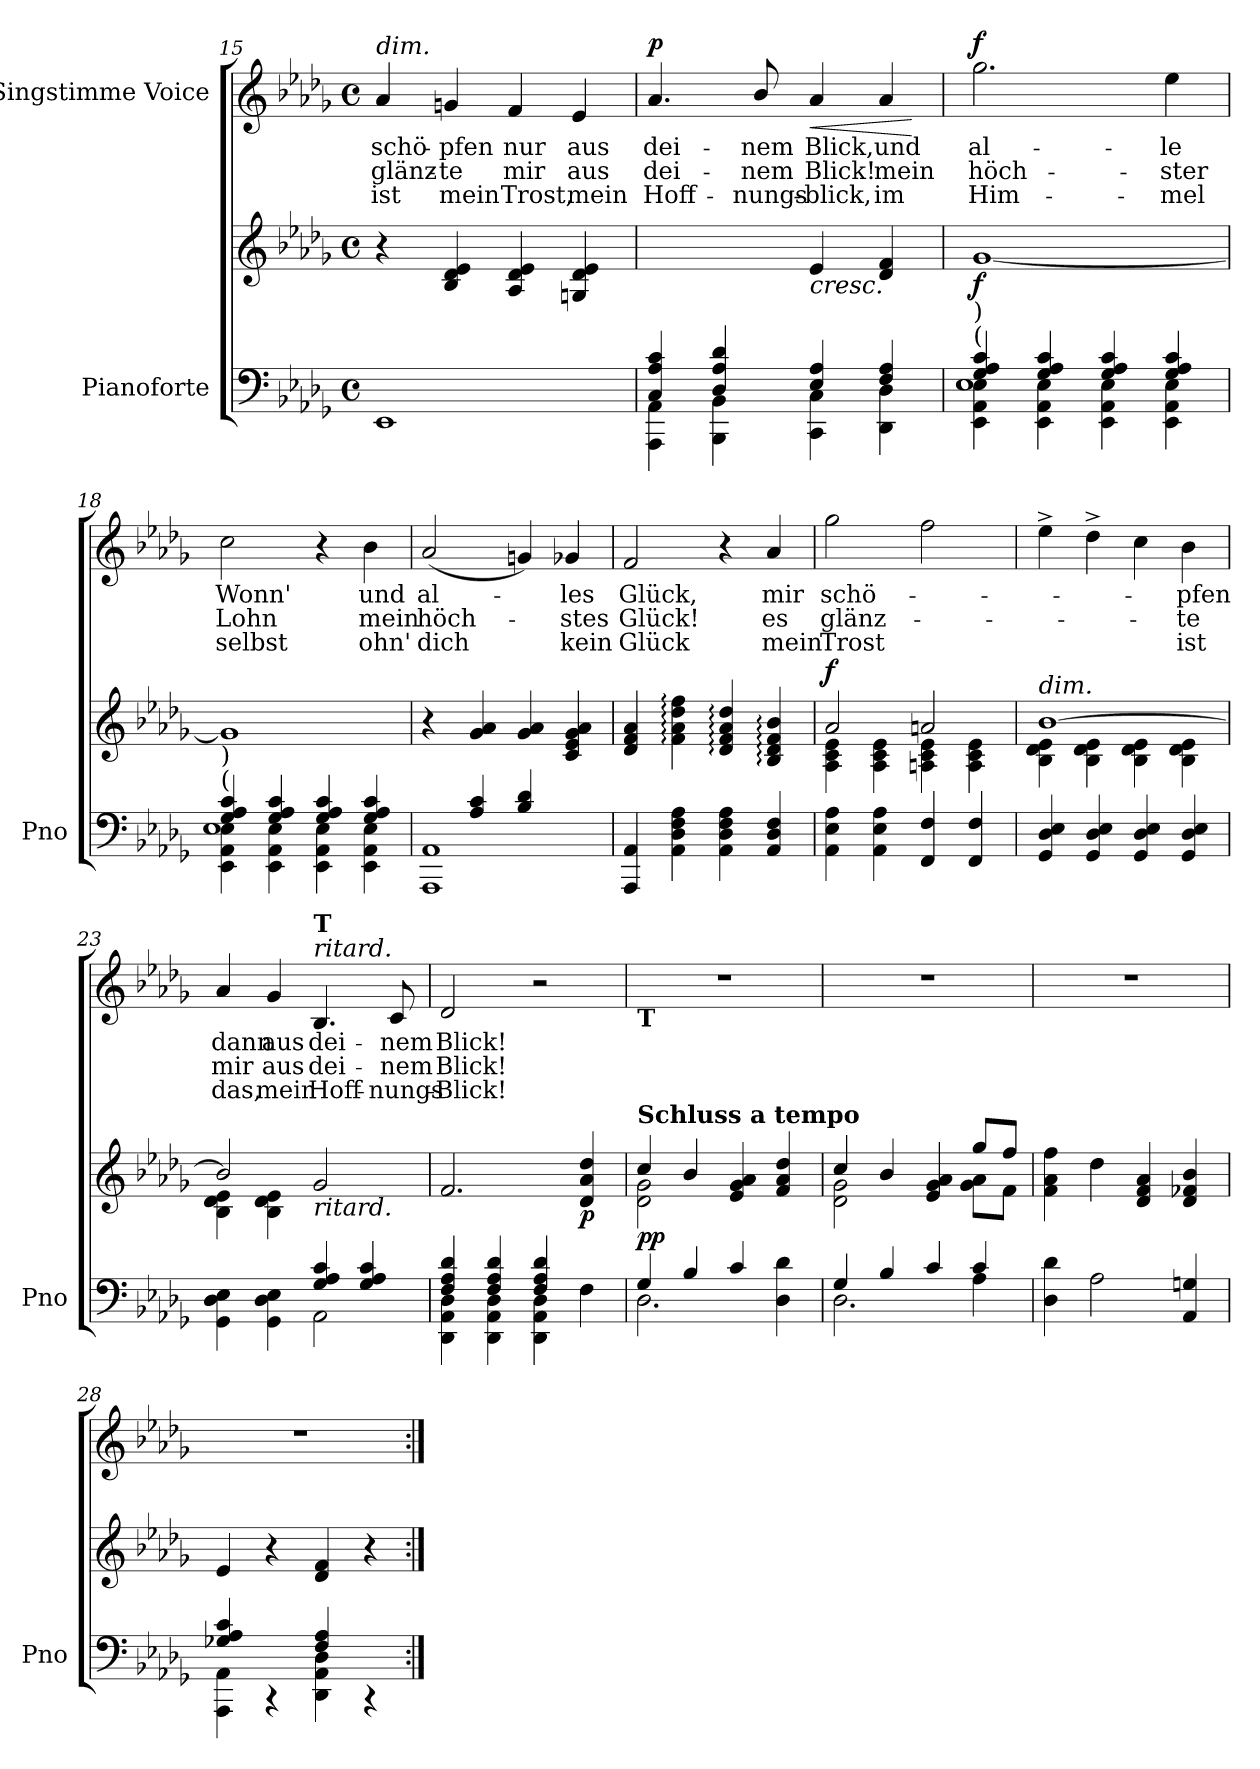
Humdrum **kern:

**kern	**kern	**dynam	**kern	**text	**text	**text	**dynam
*part2	*part2	*part2	*part1	*part1	*part1	*part1	*part1
*staff3	*staff2	*staff2/3	*staff1	*staff1	*staff1	*staff1	*staff1
*I"Pianoforte	*	*	*I"Singstimme Voice	*	*	*	*
*I'Pno	*	*	*	*	*	*	*
*clefF4	*clefG2	*	*clefG2	*	*	*	*
*k[b-e-a-d-g-]	*k[b-e-a-d-g-]	*	*k[b-e-a-d-g-]	*	*	*	*
*M4/4	*M4/4	*	*M4/4	*	*	*	*
*met(c)	*met(c)	*	*met(c)	*	*	*	*
=15	=15	=15	=15	=15	=15	=15	=15
!	!	!	!LO:TX:a:i:t=dim.	!	!	!	!
!	!	!	!	!LO:LY:b	!LO:LY:b	!LO:LY:b	!
1EE-	4r	.	4a-/	schö-	-glänz-	ist	.
!	!	!	!	!LO:LY:b	!LO:LY:b	!LO:LY:b	!
.	4B-/ 4d-/ 4e-/	.	4gn/	-pfen	-te	mein	.
!	!	!	!	!LO:LY:b	!LO:LY:b	!LO:LY:b	!
.	4A-/ 4d-/ 4e-/	.	4f/	nur	mir	Trost,	.
!	!	!	!	!LO:LY:b	!LO:LY:b	!LO:LY:b	!
.	4Gn/ 4d-/ 4e-/	.	4e-/	aus	aus	mein	.
=16	=16	=16	=16	=16	=16	=16	=16
*^	*	*	*	*	*	*	*
!	!	!	!	!	!LO:LY:b	!LO:LY:b	!LO:LY:b	!LO:DY:a
4C/ 4A-/ 4c/	4AAA-\ 4AA-\	2ryy	.	4.a-/	dei-	dei-	Hoff-	p
4D-/ 4A-/ 4d-/	4BBB-\ 4BB-\	.	.	.	.	.	.	.
!	!	!	!	!	!LO:LY:b	!LO:LY:b	!LO:LY:b	!
.	.	.	.	8b-/	-nem	-nem	-nungs-	.
!	!	!LO:TX:b:i:t=cresc.	!	!	!	!	!	!
!	!	!	!	!	!LO:LY:b	!LO:LY:b	!LO:LY:b	!LO:HP:b
4E-/ 4A-/	4CC\ 4C\	4e-/	.	4a-/	Blick,	Blick!	-blick,	<
!	!	!	!	!	!LO:LY:b	!LO:LY:b	!LO:LY:b	!
4F/ 4A-/	4DD-\ 4D-\	4d-/ 4f/	.	4a-/	und	mein	im	.
*v	*v	*	*	*	*	*	*	*
.	.	.	.	.	.	.	[
=17	=17	=17	=17	=17	=17	=17	=17
*^	*	*	*	*	*	*	*
*	*^	*	*	*	*	*	*	*
!LO:TX:a:t=(	!	!	!	!	!	!	!	!	!
!LO:TX:a:t=)	!	!	!	!	!	!	!	!	!
!	!	!	!	!LO:DY:b	!	!LO:LY:b	!LO:LY:b	!LO:LY:b	!LO:DY:a
4G-/ 4A-/ 4c/	4EE-\ 4AA-\ 4E-\	1E-	[1g-	f	2.gg-\	al-	höch-	Him-	f
4G-/ 4A-/ 4c/	4EE-\ 4AA-\ 4E-\	.	.	.	.	.	.	.	.
4G-/ 4A-/ 4c/	4EE-\ 4AA-\ 4E-\	.	.	.	.	.	.	.	.
!	!	!	!	!	!	!LO:LY:b	!LO:LY:b	!LO:LY:b	!
4G-/ 4A-/ 4c/	4EE-\ 4AA-\ 4E-\	.	.	.	4ee-\	-le	-ster	-mel	.
=18	=18	=18	=18	=18	=18	=18	=18	=18	=18
!LO:TX:a:t=(	!	!	!	!	!	!	!	!	!
!LO:TX:a:t=)	!	!	!	!	!	!	!	!	!
!	!	!	!	!	!	!LO:LY:b	!LO:LY:b	!LO:LY:b	!
4G-/ 4A-/ 4c/	4EE-\ 4AA-\ 4E-\	1E-	1g-]	.	2cc\	Wonn'	Lohn	selbst	.
4G-/ 4A-/ 4c/	4EE-\ 4AA-\ 4E-\	.	.	.	.	.	.	.	.
4G-/ 4A-/ 4c/	4EE-\ 4AA-\ 4E-\	.	.	.	4r	.	.	.	.
!	!	!	!	!	!	!LO:LY:b	!LO:LY:b	!LO:LY:b	!
4G-/ 4A-/ 4c/	4EE-\ 4AA-\ 4E-\	.	.	.	4b-\	und	mein	ohn'	.
*	*v	*v	*	*	*	*	*	*	*
!!LO:LB:g=z
=19	=19	=19	=19	=19	=19	=19	=19	=19
!	!	!	!	!	!LO:LY:b	!LO:LY:b	!LO:LY:b	!
1AAA- 1AA-	4ryy	4r	.	(<2a-/	al-	höch-	dich	.
.	4A-/ 4c/	4g-/ 4a-/	.	.	.	.	.	.
.	4B-/ 4d-/	4g-/ 4a-/	.	4gn/)	.	.	.	.
!	!	!	!	!	!LO:LY:b	!LO:LY:b	!LO:LY:b	!
.	4ryy	4c/ 4e-/ 4g-/ 4a-/	.	4g-X/	-les	-stes	kein	.
=20	=20	=20	=20	=20	=20	=20	=20	=20
!	!	!	!	!	!LO:LY:b	!LO:LY:b	!LO:LY:b	!
*v	*v	*	*	*	*	*	*	*
4AAA-/ 4AA-/	4d-/ 4f/ 4a-/	.	2f/	Glück,	Glück!	Glück	.
4AA-\ 4D-\ 4F\ 4A-\	4f\: 4a-\: 4dd-\: 4ff\:	.	.	.	.	.	.
4AA-\ 4D-\ 4F\ 4A-\	4d-/: 4f/: 4a-/: 4dd-/:	.	4r	.	.	.	.
!	!	!	!	!LO:LY:b	!LO:LY:b	!LO:LY:b	!
4AA-/ 4D-/ 4F/	4B-/: 4d-/: 4f/: 4b-/:	.	4a-/	mir	es	mein	.
=21	=21	=21	=21	=21	=21	=21	=21
*	*^	*	*	*	*	*	*
!	!	!	!LO:DY:a	!	!LO:LY:b	!LO:LY:b	!LO:LY:b	!
4AA-\ 4E-\ 4A-\	2a-/	4A-\ 4c\ 4e-\	f	2gg-\	schö-	glänz-	Trost	.
4AA-\ 4E-\ 4A-\	.	4A-\ 4c\ 4e-\	.	.	.	.	.	.
4FF/ 4F/	2an/	4An\ 4c\ 4e-\	.	2ff\	.	.	.	.
4FF/ 4F/	.	4A\ 4c\ 4e-\	.	.	.	.	.	.
=22	=22	=22	=22	=22	=22	=22	=22	=22
!	!LO:TX:a:i:t=dim.	!	!	!	!	!	!	!
4GG-/ 4D-/ 4E-/	[1b-	4B-\ 4d-\ 4e-\	.	4ee-^\	.	.	.	.
4GG-/ 4D-/ 4E-/	.	4B-\ 4d-\ 4e-\	.	4dd-^\	.	.	.	.
4GG-/ 4D-/ 4E-/	.	4B-\ 4d-\ 4e-\	.	4cc\	.	.	.	.
!	!	!	!	!	!LO:LY:b	!LO:LY:b	!LO:LY:b	!
4GG-/ 4D-/ 4E-/	.	4B-\ 4d-\ 4e-\	.	4b-\	-pfen	-te	ist	.
=23	=23	=23	=23	=23	=23	=23	=23	=23
*^	*	*	*	*	*	*	*	*
!	!	!	!	!	!	!LO:LY:b	!LO:LY:b	!LO:LY:b	!
4GG-\ 4D-\ 4E-\	2ryy	2b-/]	4B-\ 4d-\ 4e-\	.	4a-/	dann	mir	das,	.
!	!	!	!	!	!	!LO:LY:b	!LO:LY:b	!LO:LY:b	!
4GG-\ 4D-\ 4E-\	.	.	4B-\ 4d-\ 4e-\	.	4g-/	aus	aus	mein	.
!	!	!	!	!	!LO:TX:a:i:t=ritard.	!	!	!	!
!	!	!	!	!	!LO:TX:a:B:t=T	!	!	!	!
!	!	!LO:TX:b:i:t=ritard.	!	!	!	!	!	!	!
!	!	!	!	!	!	!LO:LY:b	!LO:LY:b	!LO:LY:b	!
2AA-\	4G-/ 4A-/ 4c/	2g-/	2ryy	.	4.B-/	dei-	dei-	Hoff-	.
.	4G-/ 4A-/ 4c/	.	.	.	.	.	.	.	.
!	!	!	!	!	!	!LO:LY:b	!LO:LY:b	!LO:LY:b	!
.	.	.	.	.	8c/	-nem	-nem	-nungs-	.
*	*	*v	*v	*	*	*	*	*	*
!!LO:LB:g=z
=24	=24	=24	=24	=24	=24	=24	=24	=24
!	!	!	!	!	!LO:LY:b	!LO:LY:b	!LO:LY:b	!
4F/ 4A-/ 4d-/	4DD-\ 4AA-\ 4D-\	2.f/	.	2d-/	Blick!	Blick!	-Blick!	.
4F/ 4A-/ 4d-/	4DD-\ 4AA-\ 4D-\	.	.	.	.	.	.	.
4F/ 4A-/ 4d-/	4DD-\ 4AA-\ 4D-\	.	.	2r	.	.	.	.
!	!	!	!LO:DY:b	!	!	!	!	!
4F\	4ryy	4d-/ 4a-/ 4dd-/	p	.	.	.	.	.
=25	=25	=25	=25	=25	=25	=25	=25	=25
*	*	*^	*	*	*	*	*	*
!	!	!	!	!	!LO:TX:b:B:t=T	!	!	!	!
!	!	!LO:TX:a:B:t=Schluss a tempo	!	!	!	!	!	!	!
!	!	!	!	!LO:DY:b	!	!	!	!	!
4G-/	2.D-\	4cc/	2d-\ 2g-\	pp	1r	.	.	.	.
4B-/	.	4b-/	.	.	.	.	.	.	.
4c/	.	4e-/ 4g-/ 4a-/	2ryy	.	.	.	.	.	.
4D-\ 4d-\	4ryy	4f/ 4a-/ 4dd-/	.	.	.	.	.	.	.
=26	=26	=26	=26	=26	=26	=26	=26	=26	=26
4G-/	2.D-\	4cc/	2d-\ 2g-\	.	1r	.	.	.	.
4B-/	.	4b-/	.	.	.	.	.	.	.
4c/	.	4e-/ 4g-/ 4a-/	4ryy	.	.	.	.	.	.
4c/	4A-\	8gg-/L	8g-\ 8a-\L	.	.	.	.	.	.
.	.	8ff/J	8f\J	.	.	.	.	.	.
*v	*v	*	*	*	*	*	*	*	*
*	*v	*v	*	*	*	*	*	*
=27	=27	=27	=27	=27	=27	=27	=27
4D-\ 4d-\	4f\ 4a-\ 4ff\	.	1r	.	.	.	.
2A-\	4dd-\	.	.	.	.	.	.
.	4d-/ 4f/ 4a-/	.	.	.	.	.	.
4AA-/ 4Gn/	4d-/ 4f-X/ 4b-/	.	.	.	.	.	.
=28	=28	=28	=28	=28	=28	=28	=28
*^	*	*	*	*	*	*	*
4G-X/ 4A-/ 4c/	4AAA-\ 4AA-\	4e-/	.	1r	.	.	.	.
4rCC	4ryy	4r	.	.	.	.	.	.
4F/ 4A-/	4DD-\ 4AA-\ 4D-\	4d-/ 4f/	.	.	.	.	.	.
4rCC	4ryy	4r	.	.	.	.	.	.
*v	*v	*	*	*	*	*	*	*
=:|!	=:|!	=:|!	=:|!	=:|!	=:|!	=:|!	=:|!
*-	*-	*-	*-	*-	*-	*-	*-
